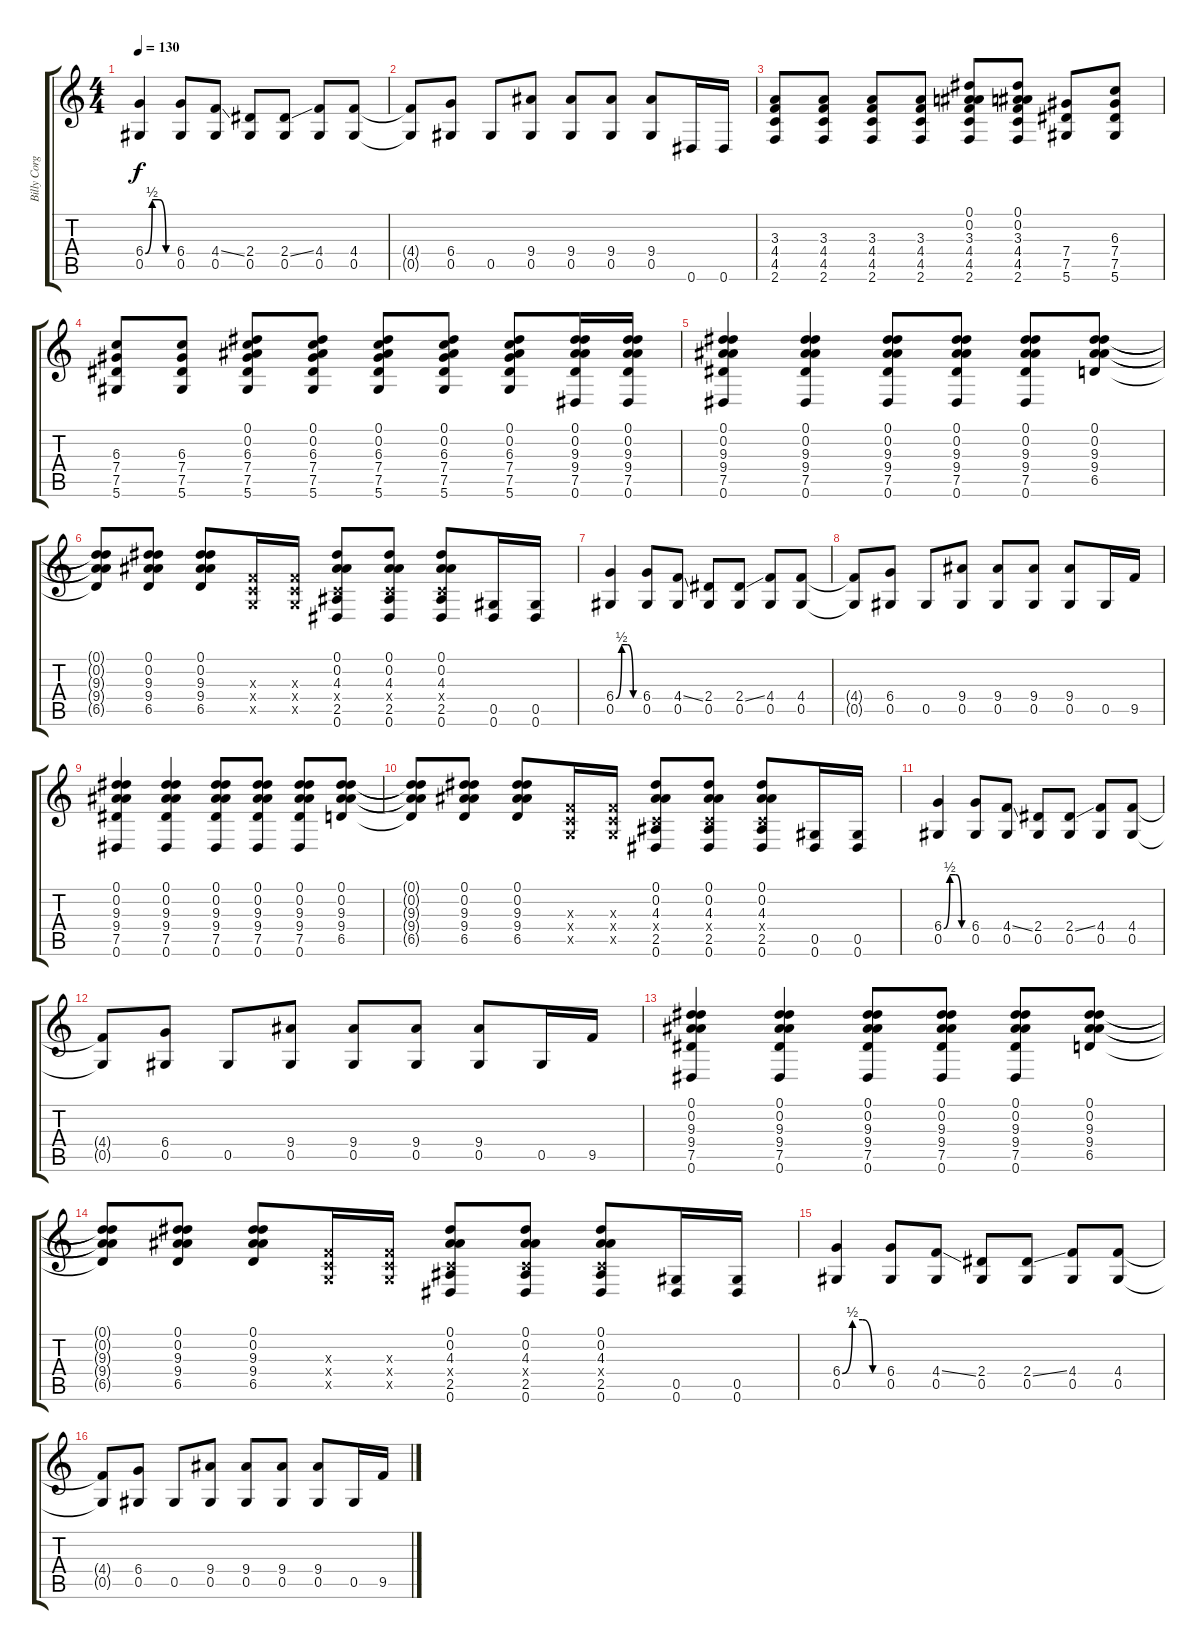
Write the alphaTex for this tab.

\track ("Billy Corgan" "Billy Corg") {instrument distortionguitar}
\staff {score tabs}
\tuning (Eb4 Bb3 Gb3 Db3 Ab2 Eb2) {hide}
\ts (4 4)
\tempo 130
\clef g2
\ks c
(6.4{be (custom 0 0 15 2 30 2 45 0 60 0)} 0.5).4{dy f} (6.4 0.5).8 (4.4{ss} 0.5).8 (2.4 0.5).8 (2.4{ss} 0.5).8 (4.4 0.5).8 (4.4 0.5).8 |
(4.4{t} 0.5{t}).8 (6.4 0.5).8 0.5.8 (9.4 0.5).8 (9.4 0.5).8 (9.4 0.5).8 (9.4 0.5).8 0.6.16 0.6.16 |
(3.3 4.4 4.5 2.6).8 (3.3 4.4 4.5 2.6).8 (3.3 4.4 4.5 2.6).8 (3.3 4.4 4.5 2.6).8 (0.1 0.2 3.3 4.4 4.5 2.6).8 (0.1 0.2 3.3 4.4 4.5 2.6).8 (7.4 7.5 5.6).8 (6.3 7.4 7.5 5.6).8 |
(6.3 7.4 7.5 5.6).8 (6.3 7.4 7.5 5.6).8 (0.1 0.2 6.3 7.4 7.5 5.6).8 (0.1 0.2 6.3 7.4 7.5 5.6).8 (0.1 0.2 6.3 7.4 7.5 5.6).8 (0.1 0.2 6.3 7.4 7.5 5.6).8 (0.1 0.2 6.3 7.4 7.5 5.6).8 (0.1 0.2 9.3 9.4 7.5 0.6).16 (0.1 0.2 9.3 9.4 7.5 0.6).16 |
(0.1 0.2 9.3 9.4 7.5 0.6).4 (0.1 0.2 9.3 9.4 7.5 0.6).4 (0.1 0.2 9.3 9.4 7.5 0.6).8 (0.1 0.2 9.3 9.4 7.5 0.6).8 (0.1 0.2 9.3 9.4 7.5 0.6).8 (0.1 0.2 9.3 9.4 6.5).8 |
(0.1{t} 0.2{t} 9.3{t} 9.4{t} 6.5{t}).8 (0.1 0.2 9.3 9.4 6.5).8 (0.1 0.2 9.3 9.4 6.5).8 (-1.3{x} -1.4{x} -1.5{x}).16 (-1.3{x} -1.4{x} -1.5{x}).16 (0.1 0.2 4.3 -1.4{x} 2.5 0.6).8 (0.1 0.2 4.3 -1.4{x} 2.5 0.6).8 (0.1 0.2 4.3 -1.4{x} 2.5 0.6).8 (0.5 0.6).16 (0.5 0.6).16 |
(6.4{be (custom 0 0 15 2 30 2 45 0 60 0)} 0.5).4 (6.4 0.5).8 (4.4{ss} 0.5).8 (2.4 0.5).8 (2.4{ss} 0.5).8 (4.4 0.5).8 (4.4 0.5).8 |
(4.4{t} 0.5{t}).8 (6.4 0.5).8 0.5.8 (9.4 0.5).8 (9.4 0.5).8 (9.4 0.5).8 (9.4 0.5).8 0.5.16 9.5.16 |
(0.1 0.2 9.3 9.4 7.5 0.6).4 (0.1 0.2 9.3 9.4 7.5 0.6).4 (0.1 0.2 9.3 9.4 7.5 0.6).8 (0.1 0.2 9.3 9.4 7.5 0.6).8 (0.1 0.2 9.3 9.4 7.5 0.6).8 (0.1 0.2 9.3 9.4 6.5).8 |
(0.1{t} 0.2{t} 9.3{t} 9.4{t} 6.5{t}).8 (0.1 0.2 9.3 9.4 6.5).8 (0.1 0.2 9.3 9.4 6.5).8 (-1.3{x} -1.4{x} -1.5{x}).16 (-1.3{x} -1.4{x} -1.5{x}).16 (0.1 0.2 4.3 -1.4{x} 2.5 0.6).8 (0.1 0.2 4.3 -1.4{x} 2.5 0.6).8 (0.1 0.2 4.3 -1.4{x} 2.5 0.6).8 (0.5 0.6).16 (0.5 0.6).16 |
(6.4{be (custom 0 0 15 2 30 2 45 0 60 0)} 0.5).4 (6.4 0.5).8 (4.4{ss} 0.5).8 (2.4 0.5).8 (2.4{ss} 0.5).8 (4.4 0.5).8 (4.4 0.5).8 |
(4.4{t} 0.5{t}).8 (6.4 0.5).8 0.5.8 (9.4 0.5).8 (9.4 0.5).8 (9.4 0.5).8 (9.4 0.5).8 0.5.16 9.5.16 |
(0.1 0.2 9.3 9.4 7.5 0.6).4 (0.1 0.2 9.3 9.4 7.5 0.6).4 (0.1 0.2 9.3 9.4 7.5 0.6).8 (0.1 0.2 9.3 9.4 7.5 0.6).8 (0.1 0.2 9.3 9.4 7.5 0.6).8 (0.1 0.2 9.3 9.4 6.5).8 |
(0.1{t} 0.2{t} 9.3{t} 9.4{t} 6.5{t}).8 (0.1 0.2 9.3 9.4 6.5).8 (0.1 0.2 9.3 9.4 6.5).8 (-1.3{x} -1.4{x} -1.5{x}).16 (-1.3{x} -1.4{x} -1.5{x}).16 (0.1 0.2 4.3 -1.4{x} 2.5 0.6).8 (0.1 0.2 4.3 -1.4{x} 2.5 0.6).8 (0.1 0.2 4.3 -1.4{x} 2.5 0.6).8 (0.5 0.6).16 (0.5 0.6).16 |
(6.4{be (custom 0 0 15 2 30 2 45 0 60 0)} 0.5).4 (6.4 0.5).8 (4.4{ss} 0.5).8 (2.4 0.5).8 (2.4{ss} 0.5).8 (4.4 0.5).8 (4.4 0.5).8 |
(4.4{t} 0.5{t}).8 (6.4 0.5).8 0.5.8 (9.4 0.5).8 (9.4 0.5).8 (9.4 0.5).8 (9.4 0.5).8 0.5.16 9.5.16
